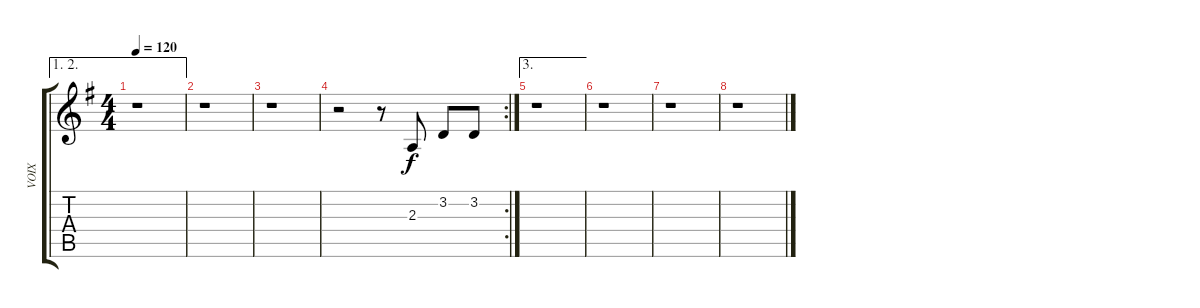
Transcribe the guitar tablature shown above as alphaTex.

\track ("VOIX" "VOIX") {instrument synthvoice}
\staff {score tabs}
\tuning (E4 B3 G3 D3 A2 E2) {hide}
\ae (1 2)
\ts (4 4)
\tempo 120
\clef g2
\ks g
r.1{dy f} |
r.1 |
r.1 |
\rc 2
r.2 r.8 2.3.8 3.2.8 3.2.8 |
\ae 3
r.1 |
r.1 |
r.1 |
r.1
